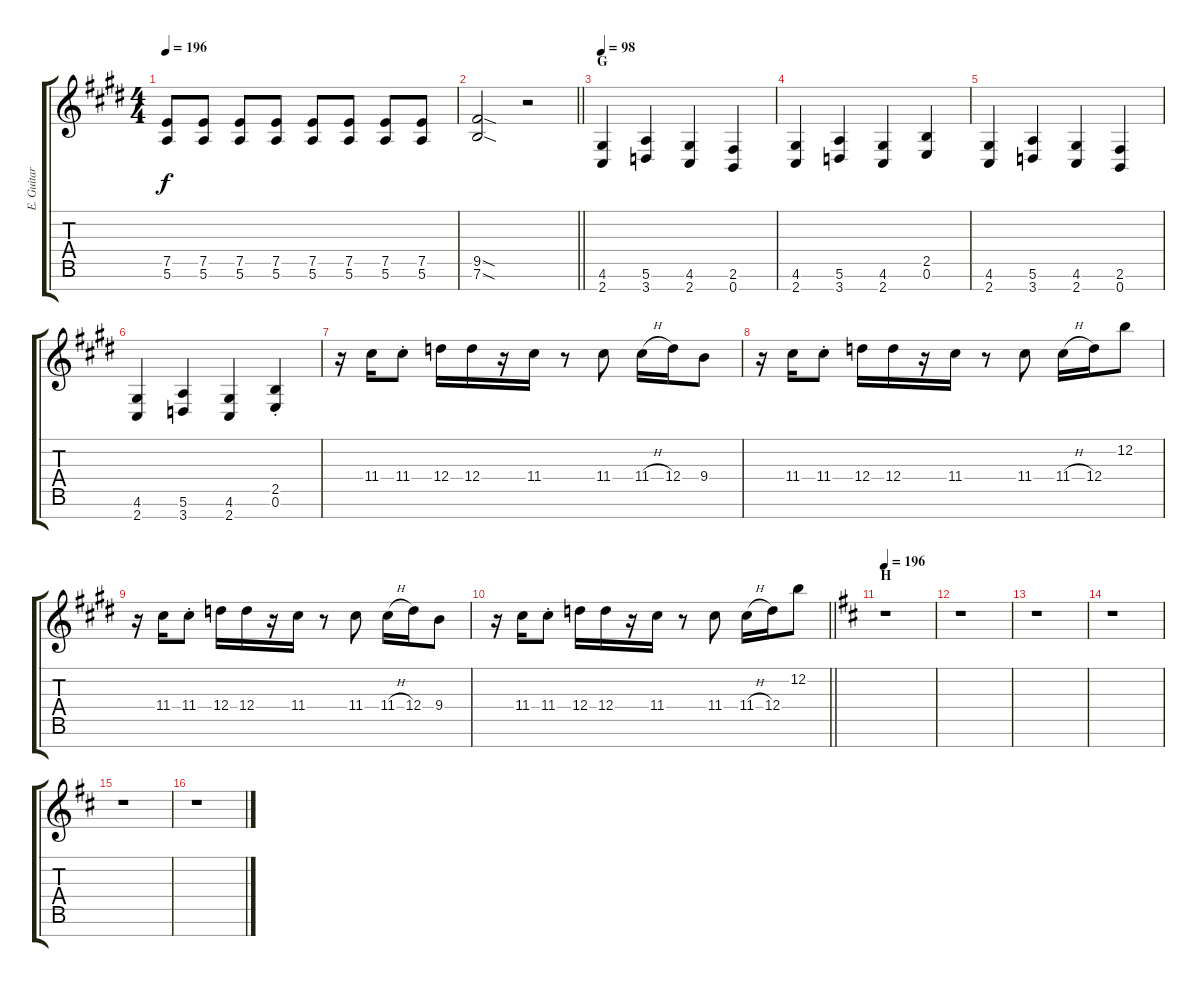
\track ("E. Guitar I" "E. Guitar ") {instrument overdrivenguitar}
\staff {score tabs}
\tuning (E4 B3 G3 D3 A2 E2 B1) {hide}
\ts (4 4)
\tempo 196
\clef g2
\ks e
(7.5 5.6).8{dy f} (7.5 5.6).8 (7.5 5.6).8 (7.5 5.6).8 (7.5 5.6).8 (7.5 5.6).8 (7.5 5.6).8 (7.5 5.6).8 |
\barLineRight lightlight
(9.5{sod} 7.6{sod}).2 r.2 |
\section ("" "G")
\tempo 98
(4.6 2.7).4 (5.6 3.7).4 (4.6 2.7).4 (2.6 0.7).4 |
(4.6 2.7).4 (5.6 3.7).4 (4.6 2.7).4 (2.5 0.6).4 |
(4.6 2.7).4 (5.6 3.7).4 (4.6 2.7).4 (2.6 0.7).4 |
(4.6 2.7).4 (5.6 3.7).4 (4.6 2.7).4 (2.5{st} 0.6{st}).4 |
r.16 11.4.16 11.4{st}.8 12.4.16 12.4.16 r.16 11.4.16 r.8 11.4.8 11.4{h}.16 12.4.16 9.4.8 |
r.16 11.4.16 11.4{st}.8 12.4.16 12.4.16 r.16 11.4.16 r.8 11.4.8 11.4{h}.16 12.4.16 12.2.8 |
r.16 11.4.16 11.4{st}.8 12.4.16 12.4.16 r.16 11.4.16 r.8 11.4.8 11.4{h}.16 12.4.16 9.4.8 |
\barLineRight lightlight
r.16 11.4.16 11.4{st}.8 12.4.16 12.4.16 r.16 11.4.16 r.8 11.4.8 11.4{h}.16 12.4.16 12.2.8 |
\section ("" "H")
\tempo 196
\ks d
r.1 |
r.1 |
r.1 |
r.1 |
r.1 |
r.1
